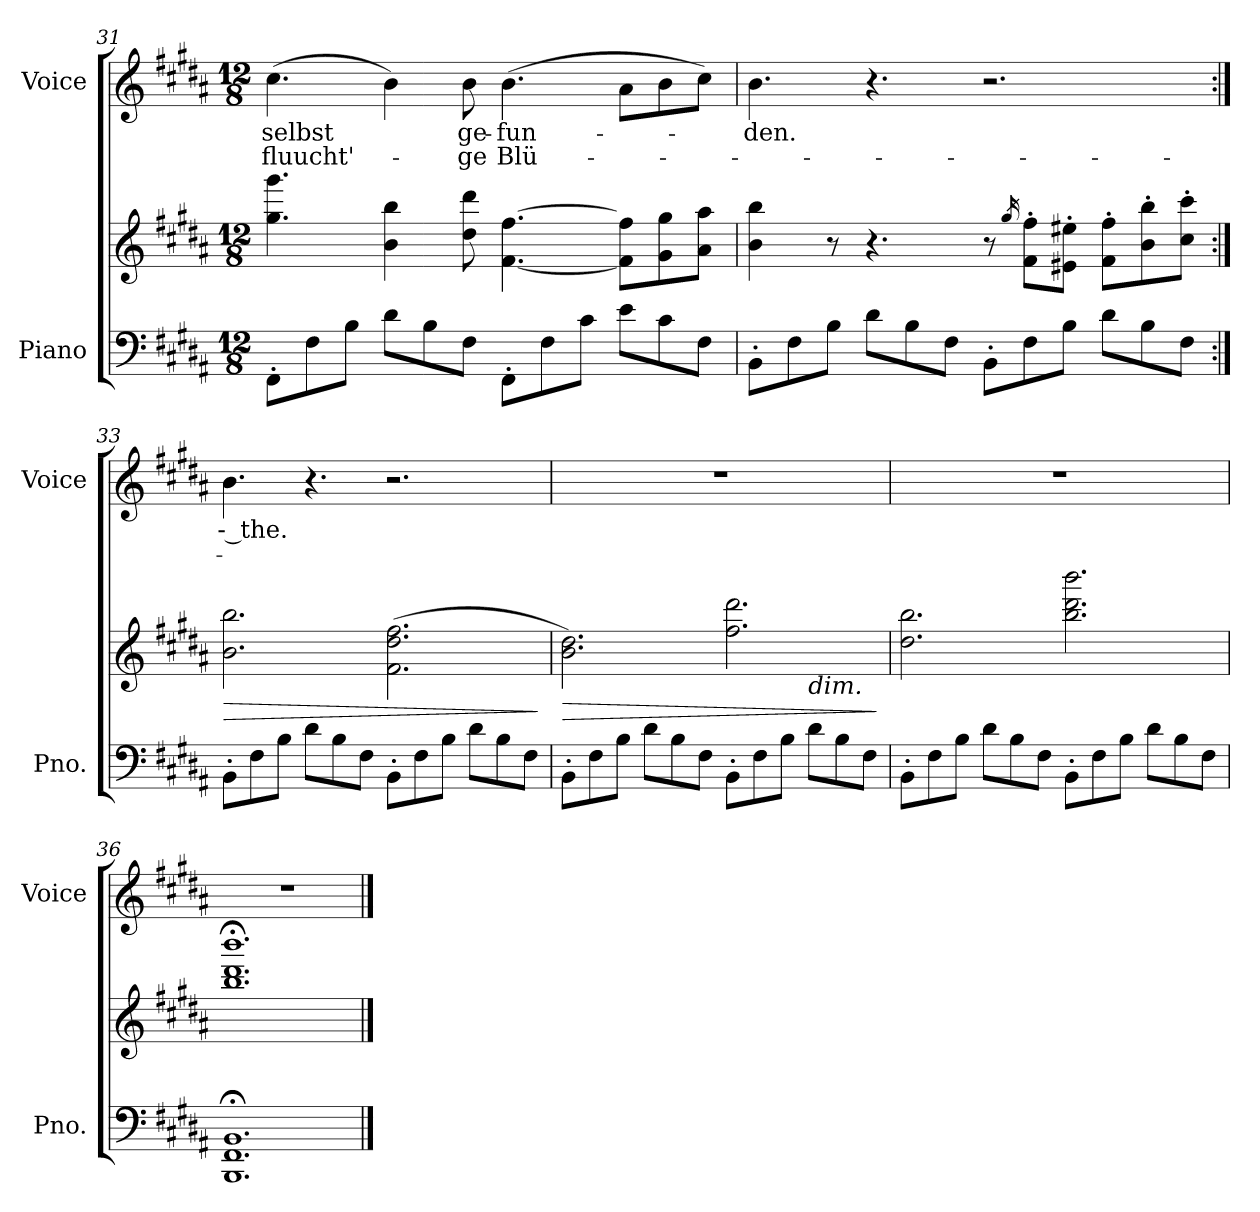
**kern	**kern	**dynam	**kern	**text	**text
*part2	*part2	*part2	*part1	*part1	*part1
*staff3	*staff2	*staff2/3	*staff1	*staff1	*staff1
*I"Piano	*	*	*I"Voice	*	*
*I'Pno.	*	*	*I'Voice	*	*
!!LO:LB:g=z
*clefF4	*clefG2	*	*clefG2	*	*
*k[f#c#g#d#a#]	*k[f#c#g#d#a#]	*	*k[f#c#g#d#a#]	*	*
*B:	*B:	*	*B:	*	*
*M12/8	*M12/8	*	*M12/8	*	*
=31	=31	=31	=31	=31	=31
!	!	!	!	!LO:LY:b:color=#000000	!LO:LY:b:color=#000000
8FF#'i\L	4.gg#i\ 4.ggg#i	.	(4.cc#i\	selbst	fluucht'-
8F#i\	.	.	.	.	.
8Bi\J	.	.	.	.	.
8d#i\L	4bi\ 4bbi	.	4bi\)	.	.
8Bi\	.	.	.	.	.
!	!	!	!	!LO:LY:b:color=#000000	!LO:LY:b:color=#000000
8F#i\J	8dd#i\ 8ddd#i	.	8bi\	ge-	-ge
!	!	!	!	!LO:LY:b:color=#000000	!LO:LY:b:color=#000000
8FF#'i\L	[<4.f#i\ [>4.ff#i	.	(4.bi\	-fun-	Blü-
8F#i\	.	.	.	.	.
8c#i\J	.	.	.	.	.
8ei\L	8f#i\] 8ff#i]L	.	8a#i\L	.	.
8c#i\	8g#i\ 8gg#i	.	8bi\	.	.
8F#i\J	8a#i\ 8aa#iJ	.	8cc#i\J)	.	.
=32	=32	=32	=32	=32	=32
!	!	!	!	!LO:LY:b:color=#000000	!
8BB'i\L	4bi\ 4bbi	.	4.bi\	-den.	.
8F#i\	.	.	.	.	.
8Bi\J	8r	.	.	.	.
8d#i\L	4.r	.	4.r	.	.
8Bi\	.	.	.	.	.
8F#i\J	.	.	.	.	.
8BB'i\L	8r	.	2.r	.	.
.	16qgg#i/	.	.	.	.
8F#i\	8f#i\' 8ff#i'L	.	.	.	.
8Bi\J	8e#Xi\' 8ee#Xi'J	.	.	.	.
8d#i\L	8f#i\' 8ff#i'L	.	.	.	.
8Bi\	8bi\' 8bbi'	.	.	.	.
8F#i\J	8cc#i\' 8ccc#i'J	.	.	.	.
=33:|!	=33:|!	=33:|!	=33:|!	=33:|!	=33:|!
!	!	!LO:HP:b	!	!	!
!	!	!	!	!LO:LY:b:color=#000000	!
8BB'i\L	2.bi\ 2.bbi	>	4.bi\	-- the.	.
8F#i\	.	.	.	.	.
8Bi\J	.	.	.	.	.
8d#i\L	.	.	4.r	.	.
8Bi\	.	.	.	.	.
8F#i\J	.	.	.	.	.
8BB'i\L	(2.f#i\ 2.dd#i 2.ff#i	.	2.r	.	.
8F#i\	.	.	.	.	.
8Bi\J	.	.	.	.	.
8d#i\L	.	.	.	.	.
8Bi\	.	.	.	.	.
8F#i\J	.	.	.	.	.
.	.	]	.	.	.
!!LO:LB:g=z
=34	=34	=34	=34	=34	=34
!	!	!LO:HP:b	!LO:N:vis=1	!	!
*	*^	*	*	*	*
8BB'i\L	2.bi\ 2.dd#i)	1ryy	>	1.r	.	.
8F#i\	.	.	.	.	.	.
8Bi\J	.	.	.	.	.	.
8d#i\L	.	.	.	.	.	.
8Bi\	.	.	.	.	.	.
8F#i\J	.	.	.	.	.	.
8BB'i\L	2.ff#i\ 2.ddd#i	.	.	.	.	.
8F#i\	.	.	.	.	.	.
8Bi\J	.	8ryy	.	.	.	.
!	!	!LO:TX:b:i:t=dim.	!	!	!	!
8d#i\L	.	4.ryy	.	.	.	.
8Bi\	.	.	.	.	.	.
8F#i\J	.	.	.	.	.	.
.	.	.	]	.	.	.
=35	=35	=35	=35	=35	=35	=35
!	!	!	!	!LO:N:vis=1	!	!
*	*v	*v	*	*	*	*
8BB'i\L	2.dd#i\ 2.bbi	.	1.r	.	.
8F#i\	.	.	.	.	.
8Bi\J	.	.	.	.	.
8d#i\L	.	.	.	.	.
8Bi\	.	.	.	.	.
8F#i\J	.	.	.	.	.
8BB'i\L	2.bbi\ 2.ddd#i 2.bbbi	.	.	.	.
8F#i\	.	.	.	.	.
8Bi\J	.	.	.	.	.
8d#i\L	.	.	.	.	.
8Bi\	.	.	.	.	.
8F#i\J	.	.	.	.	.
=36	=36	=36	=36	=36	=36
!	!	!	!LO:N:vis=1	!	!
1.BBBi; 1.FF#i; 1.BBi;	1.bbi; 1.ddd#i; 1.bbbi;	.	1.r	.	.
==	==	==	==	==	==
*-	*-	*-	*-	*-	*-
